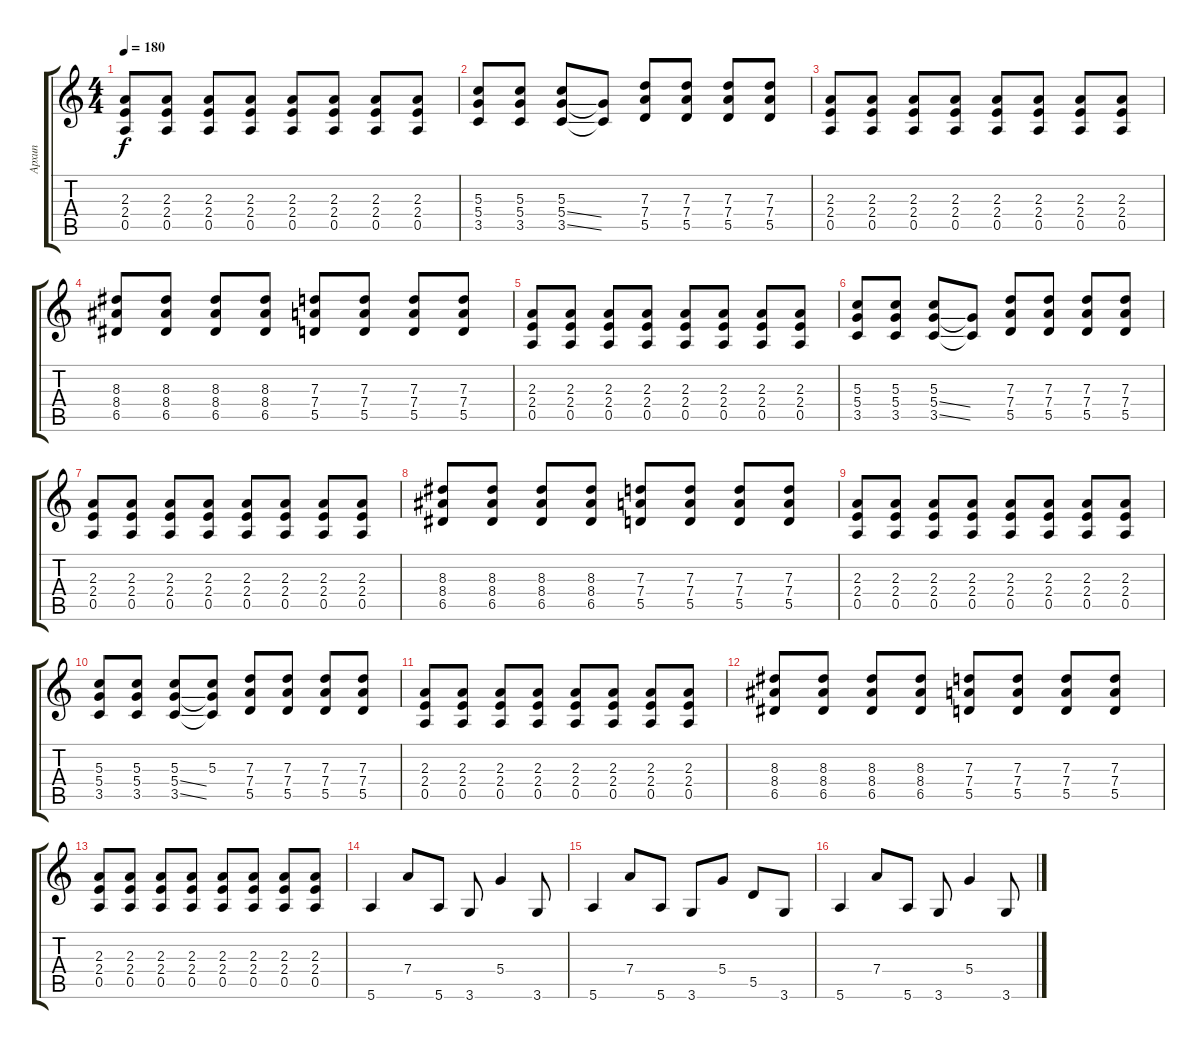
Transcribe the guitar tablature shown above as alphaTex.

\track ("Архип" "Архип") {instrument distortionguitar}
\staff {score tabs}
\tuning (E4 B3 G3 D3 A2 E2) {hide}
\ts (4 4)
\tempo 180
\clef g2
\ks c
(2.3 2.4 0.5).8{dy f} (2.3 2.4 0.5).8 (2.3 2.4 0.5).8 (2.3 2.4 0.5).8 (2.3 2.4 0.5).8 (2.3 2.4 0.5).8 (2.3 2.4 0.5).8 (2.3 2.4 0.5).8 |
(5.3 5.4 3.5).8 (5.3 5.4 3.5).8 (5.3 5.4{ss} 3.5{ss}).8 (5.4{t} 3.5{t}).8 (7.3 7.4 5.5).8 (7.3 7.4 5.5).8 (7.3 7.4 5.5).8 (7.3 7.4 5.5).8 |
(2.3 2.4 0.5).8 (2.3 2.4 0.5).8 (2.3 2.4 0.5).8 (2.3 2.4 0.5).8 (2.3 2.4 0.5).8 (2.3 2.4 0.5).8 (2.3 2.4 0.5).8 (2.3 2.4 0.5).8 |
(8.3 8.4 6.5).8 (8.3 8.4 6.5).8 (8.3 8.4 6.5).8 (8.3 8.4 6.5).8 (7.3 7.4 5.5).8 (7.3 7.4 5.5).8 (7.3 7.4 5.5).8 (7.3 7.4 5.5).8 |
(2.3 2.4 0.5).8 (2.3 2.4 0.5).8 (2.3 2.4 0.5).8 (2.3 2.4 0.5).8 (2.3 2.4 0.5).8 (2.3 2.4 0.5).8 (2.3 2.4 0.5).8 (2.3 2.4 0.5).8 |
(5.3 5.4 3.5).8 (5.3 5.4 3.5).8 (5.3 5.4{ss} 3.5{ss}).8 (5.4{t} 3.5{t}).8 (7.3 7.4 5.5).8 (7.3 7.4 5.5).8 (7.3 7.4 5.5).8 (7.3 7.4 5.5).8 |
(2.3 2.4 0.5).8 (2.3 2.4 0.5).8 (2.3 2.4 0.5).8 (2.3 2.4 0.5).8 (2.3 2.4 0.5).8 (2.3 2.4 0.5).8 (2.3 2.4 0.5).8 (2.3 2.4 0.5).8 |
(8.3 8.4 6.5).8 (8.3 8.4 6.5).8 (8.3 8.4 6.5).8 (8.3 8.4 6.5).8 (7.3 7.4 5.5).8 (7.3 7.4 5.5).8 (7.3 7.4 5.5).8 (7.3 7.4 5.5).8 |
(2.3 2.4 0.5).8 (2.3 2.4 0.5).8 (2.3 2.4 0.5).8 (2.3 2.4 0.5).8 (2.3 2.4 0.5).8 (2.3 2.4 0.5).8 (2.3 2.4 0.5).8 (2.3 2.4 0.5).8 |
(5.3 5.4 3.5).8 (5.3 5.4 3.5).8 (5.3 5.4{ss} 3.5{ss}).8 (5.3 5.4{t} 3.5{t}).8 (7.3 7.4 5.5).8 (7.3 7.4 5.5).8 (7.3 7.4 5.5).8 (7.3 7.4 5.5).8 |
(2.3 2.4 0.5).8 (2.3 2.4 0.5).8 (2.3 2.4 0.5).8 (2.3 2.4 0.5).8 (2.3 2.4 0.5).8 (2.3 2.4 0.5).8 (2.3 2.4 0.5).8 (2.3 2.4 0.5).8 |
(8.3 8.4 6.5).8 (8.3 8.4 6.5).8 (8.3 8.4 6.5).8 (8.3 8.4 6.5).8 (7.3 7.4 5.5).8 (7.3 7.4 5.5).8 (7.3 7.4 5.5).8 (7.3 7.4 5.5).8 |
(2.3 2.4 0.5).8 (2.3 2.4 0.5).8 (2.3 2.4 0.5).8 (2.3 2.4 0.5).8 (2.3 2.4 0.5).8 (2.3 2.4 0.5).8 (2.3 2.4 0.5).8 (2.3 2.4 0.5).8 |
5.6.4 7.4.8 5.6.8 3.6.8 5.4.4 3.6.8 |
5.6.4 7.4.8 5.6.8 3.6.8 5.4.8 5.5.8 3.6.8 |
5.6.4 7.4.8 5.6.8 3.6.8 5.4.4 3.6.8
